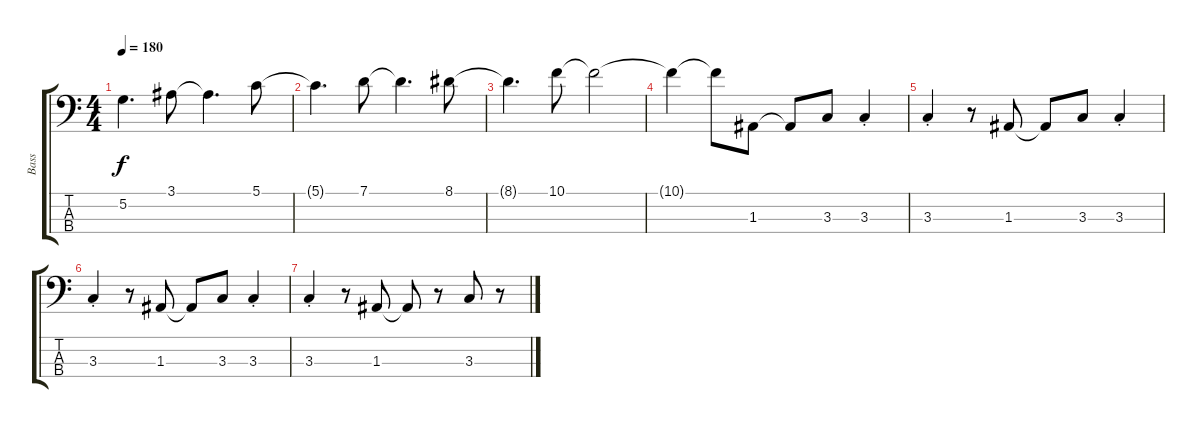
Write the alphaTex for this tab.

\track ("Bass" "Bass") {instrument electricbassfinger}
\staff {score tabs}
\tuning (G2 D2 A1 E1) {hide}
\ts (4 4)
\tempo 180
\clef f4
\ks c
5.2{t}.4{d dy f} 3.1.8 3.1{t}.4{d} 5.1.8 |
5.1{t}.4{d} 7.1.8 7.1{t}.4{d} 8.1.8 |
8.1{t}.4{d} 10.1.8 10.1{t}.2 |
10.1{t}.4 10.1{t}.8 1.3.8 1.3{t}.8 3.3.8 3.3{st}.4 |
3.3{st}.4 r.8 1.3.8 1.3{t}.8 3.3.8 3.3{st}.4 |
3.3{st}.4 r.8 1.3.8 1.3{t}.8 3.3.8 3.3{st}.4 |
3.3{st}.4 r.8 1.3.8 1.3{t}.8 r.8 3.3.8 r.8
